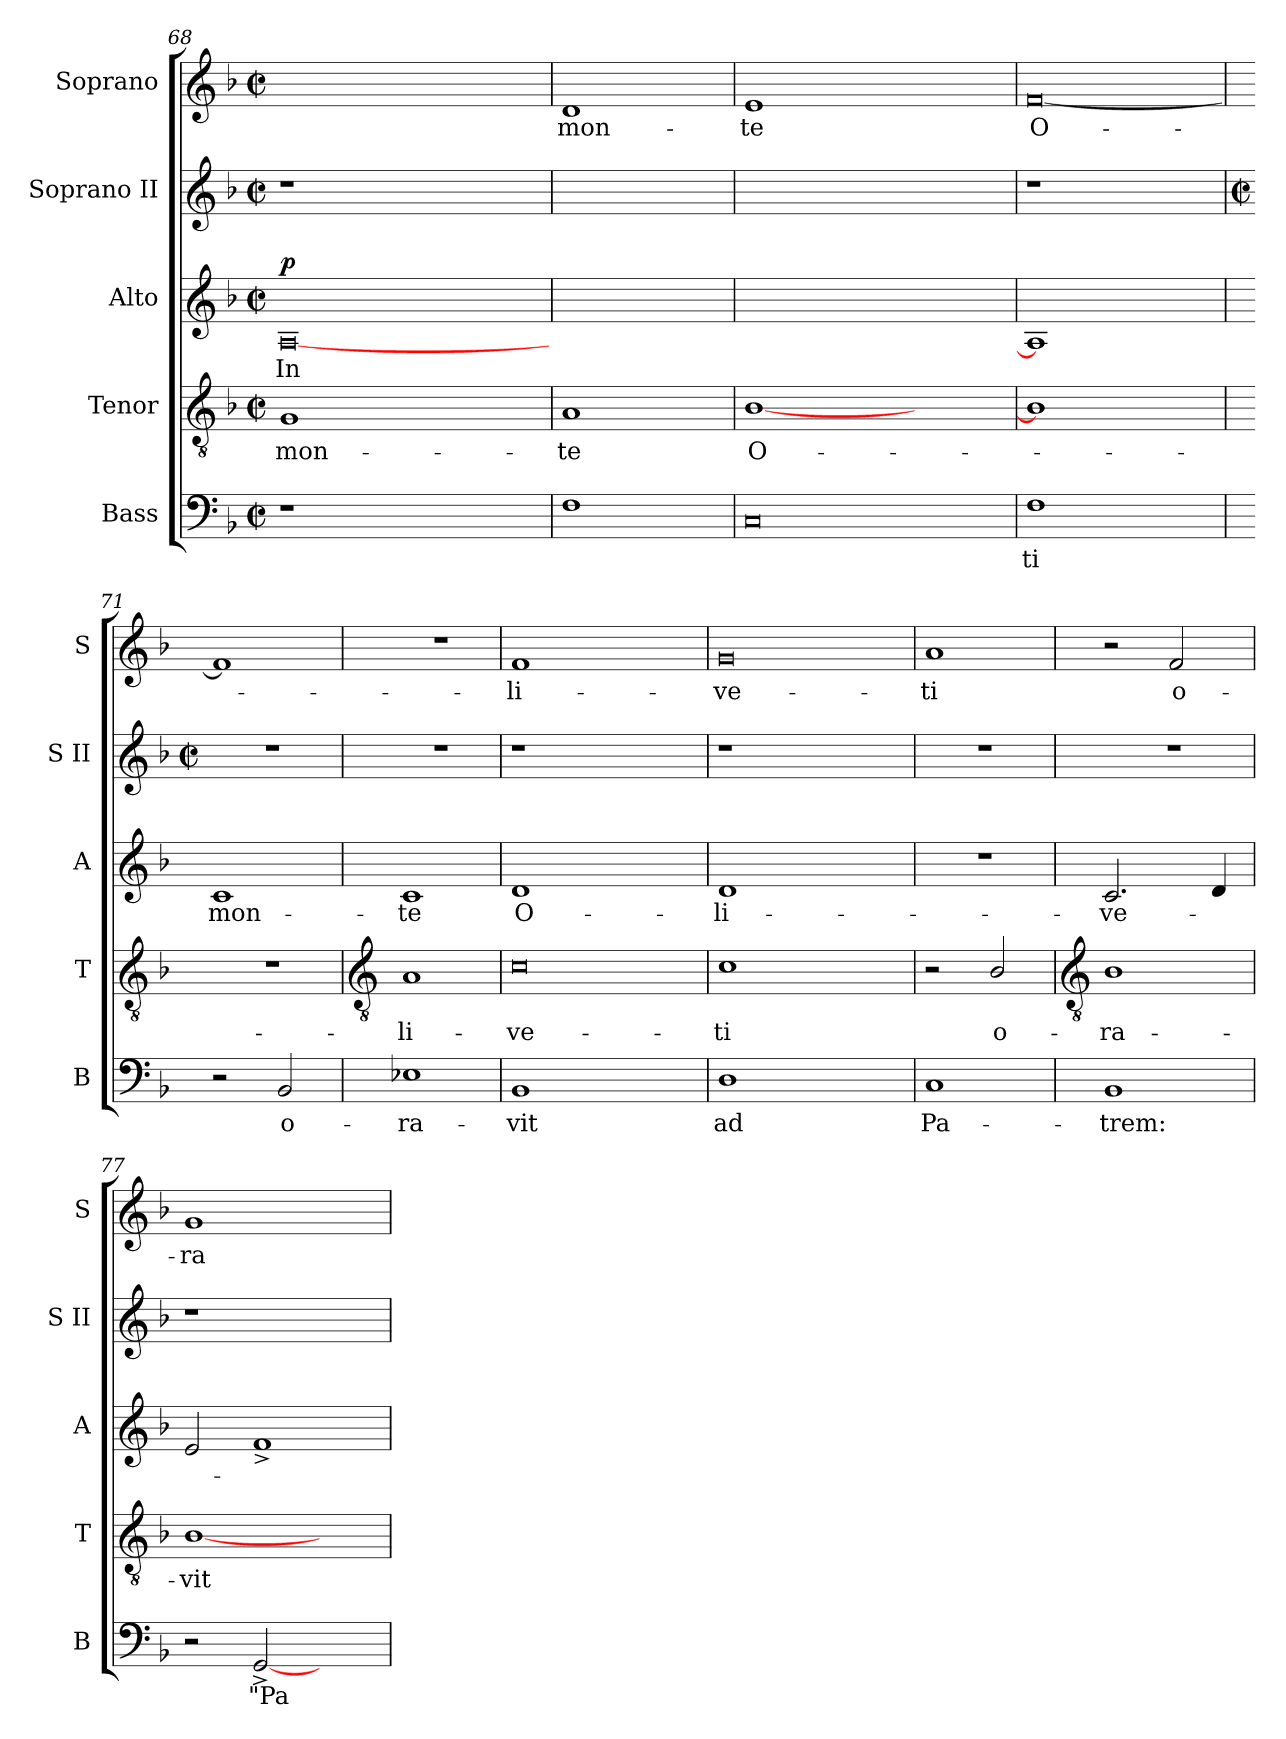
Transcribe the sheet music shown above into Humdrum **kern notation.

**kern	**text	**kern	**text	**kern	**text	**dynam	**kern	**kern	**text
*part5	*part5	*part4	*part4	*part3	*part3	*part3	*part2	*part1	*part1
*staff5	*staff5	*staff4	*staff4	*staff3	*staff3	*staff3	*staff2	*staff1	*staff1
*I"Bass	*	*I"Tenor	*	*I"Alto	*	*	*I"Soprano II	*I"Soprano	*
*I'B	*	*I'T	*	*I'A	*	*	*I'S II	*I'S	*
!!LO:LB:g=z
*clefF4	*	*clefGv2	*	*clefG2	*	*	*clefG2	*clefG2	*
*k[b-]	*	*k[b-]	*	*k[b-]	*	*	*k[b-]	*k[b-]	*
*F:	*	*F:	*	*F:	*	*	*F:	*F:	*
*M2/2	*	*M2/2	*	*M2/2	*	*	*M2/2	*M2/2	*
*met(c|)	*	*met(c|)	*	*met(c|)	*	*	*met(c|)	*met(c|)	*
=68A	=68A	=68A	=68A	=68A	=68A	=68A	=68A	=68A	=68A
!	!	!	!LO:LY:b	!	!LO:LY:b	!LO:DY:b	!	!	!
1r	.	1G	mon-	[0A	In	p	1r	4ryy	.
.	.	.	.	.	.	.	.	4ryy	.
.	.	.	.	.	.	.	.	4ryy	.
.	.	.	.	.	.	.	.	4ryy	.
1ryy	.	1ryy	.	.	.	.	1ryy	1ryy	.
!!LO:LB:g=z
=69	=69	=69	=69	=69	=69	=69	=69	=69	=69
!	!	!	!LO:LY:b	!	!	!	!	!	!LO:LY:b
1F	.	1A	-te	4ryy	.	.	4ryy	1d	mon-
.	.	.	.	4ryy	.	.	4ryy	.	.
.	.	.	.	4ryy	.	.	4ryy	.	.
.	.	.	.	4ryy	.	.	4ryy	.	.
=69A	=69A	=69A	=69A	=69A	=69A	=69A	=69A	=69A	=69A
!	!	!	!LO:LY:b	!	!	!	!	!	!LO:LY:b
0C	.	[1B-/	O-	4ryy	.	.	4ryy	1e	-te
.	.	.	.	4ryy	.	.	4ryy	.	.
.	.	.	.	4ryy	.	.	4ryy	.	.
.	.	.	.	4ryy	.	.	4ryy	.	.
.	.	1ryy	.	1ryy	.	.	1ryy	1ryy	.
=70	=70	=70	=70	=70	=70	=70	=70	=70	=70
!	!LO:LY:b	!	!	!	!	!	!	!	!LO:LY:b
1F	ti	1B-/]	.	1A]	.	.	1r	[0f	O-
1ryy	.	1ryy	.	1ryy	.	.	1ryy	.	.
!!LO:LB:g=z
=71	=71	=71	=71	=71	=71	=71	=71	=71	=71
*	*	*	*	*	*	*	*M2/2	*	*
*	*	*	*	*	*	*	*met(c|)	*	*
!	!	!	!	!	!LO:LY:b	!	!	!	!
2r	.	1r	.	1c	mon-	.	1r	1f]	.
!	!LO:LY:b	!	!	!	!	!	!	!	!
2BB-	o-	.	.	.	.	.	.	.	.
!!LO:LB:g=z
=72	=72	=72	=72	=72	=72	=72	=72	=72	=72
*	*	*clefGv2	*	*	*	*	*	*	*
!	!LO:LY:b	!	!LO:LY:b	!	!LO:LY:b	!	!	!	!
1E-X	-ra-	1A	li-	1c	-te	.	1r	1r	.
!!LO:LB:g=z
=73	=73	=73	=73	=73	=73	=73	=73	=73	=73
!	!LO:LY:b	!	!LO:LY:b	!	!LO:LY:b	!	!	!	!LO:LY:b
1BB-	-vit	0c	-ve-	1d	O-	.	1r	1f	li-
1ryy	.	.	.	1ryy	.	.	1ryy	1ryy	.
=74	=74	=74	=74	=74	=74	=74	=74	=74	=74
!	!LO:LY:b	!	!LO:LY:b	!	!LO:LY:b	!	!	!	!LO:LY:b
1D	ad	1c	-ti	1d	-li-	.	1r	0g	-ve-
1ryy	.	1ryy	.	1ryy	.	.	1ryy	.	.
=75	=75	=75	=75	=75	=75	=75	=75	=75	=75
!	!LO:LY:b	!	!	!	!	!	!	!	!LO:LY:b
1C	Pa-	2r	.	1r	.	.	1r	1a	-ti
!	!	!	!LO:LY:b	!	!	!	!	!	!
.	.	2B-/	o-	.	.	.	.	.	.
!!LO:LB:g=z
=76	=76	=76	=76	=76	=76	=76	=76	=76	=76
*	*	*clefGv2	*	*	*	*	*	*	*
!	!LO:LY:b	!	!LO:LY:b	!	!LO:LY:b	!	!	!	!
1BB-	-trem:	1B-	-ra-	2.c	-ve-	.	1r	2r	.
!	!	!	!	!	!	!	!	!	!LO:LY:b
.	.	.	.	.	.	.	.	2f	o-
.	.	.	.	4d	.	.	.	.	.
!!LO:LB:g=z
=77	=77	=77	=77	=77	=77	=77	=77	=77	=77
!	!	!	!LO:LY:b	!	!	!	!	!	!LO:LY:b
2r	.	[1B-/	-vit	2e	.	.	1r	1g	-ra-
!	!LO:LY:b	!	!	!	!	!	!	!	!
[2GG^	"Pa-	.	.	1f^	.	.	.	.	.
2ryy	.	2ryy	.	.	.	.	2ryy	2ryy	.
=	=	=	=	=	=	=	=	=	=
*-	*-	*-	*-	*-	*-	*-	*-	*-	*-
